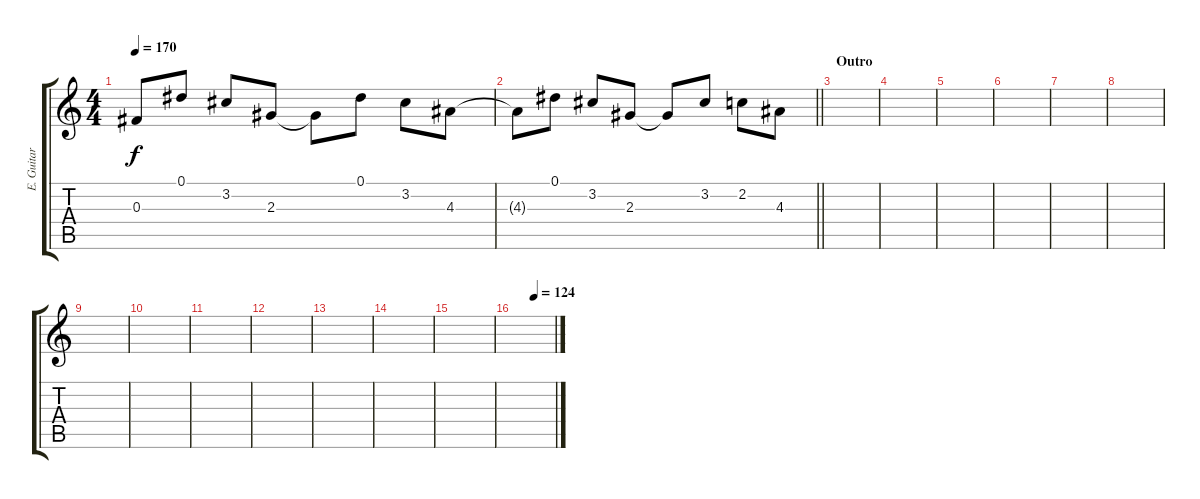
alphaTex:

\track ("E. Guitar (Slash)" "E. Guitar ") {instrument electricguitarclean}
\staff {score tabs}
\tuning (Eb4 Bb3 Gb3 Db3 Ab2 Eb2) {hide}
\ts (4 4)
\tempo 170
\clef g2
\ks c
0.3{t}.8{dy f} 0.1.8 3.2.8 2.3.8 2.3{t}.8 0.1.8 3.2.8 4.3.8 |
\barLineRight lightlight
4.3{t}.8 0.1.8 3.2.8 2.3.8 2.3{t}.8 3.2.8 2.2.8 4.3.8 |
\section ("" "Outro")
|
|
|
|
|
|
|
|
|
|
|
|
|
\tempo (124 0.5)
